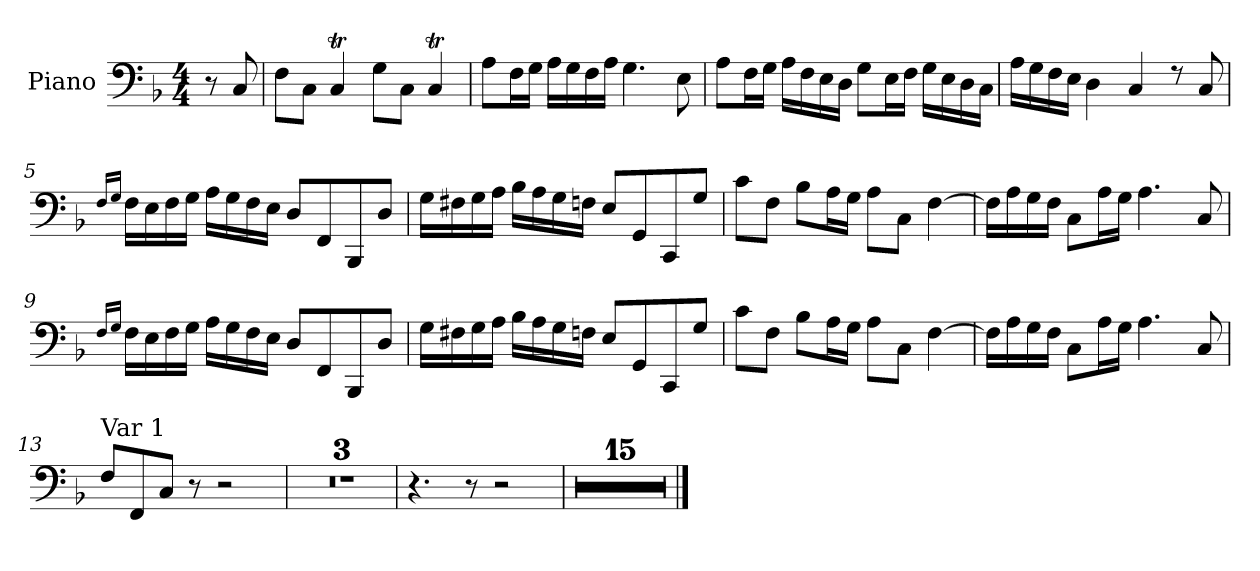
**kern
*part1
*staff1
*I"Piano
*I'Pno.
*clefF4
*k[b-]
*M4/4
*MM114
=
8r
8C/
=1
8F\L
8C\J
4CT/
8G\L
8C\J
4CT/
=2
8A\L
16F\L
16G\JJ
16A\LL
16G\
16F\
16A\JJ
4.G\
8E\
=3
8A\L
16F\L
16G\JJ
16A\LL
16F\
16E\
16D\JJ
8G\L
16E\L
16F\JJ
16G\LL
16E\
16D\
16C\JJ
=4
16A\LL
16G\
16F\
16E\JJ
4D\
4C/
8rF
8C/
!!LO:LB:g=z
=5
16qF/LL
16qG/JJ
16F\LL
16E\
16F\
16G\JJ
16A\LL
16G\
16F\
16E\JJ
8D/L
8FF/
8BBB-/
8D/J
=6
16G\LL
16F#X\
16G\
16A\JJ
16B-\LL
16A\
16G\
16Fn\JJ
8E/L
8GG/
8CC/
8G/J
=7
8c\L
8F\J
8B-\L
16A\L
16G\JJ
8A\L
8C\J
[4F\
=8
16F\LL]
16A\
16G\
16F\JJ
8C\L
16A\L
16G\JJ
4.A\
8C/
!!LO:LB:g=z
=9
16qF/LL
16qG/JJ
16F\LL
16E\
16F\
16G\JJ
16A\LL
16G\
16F\
16E\JJ
8D/L
8FF/
8BBB-/
8D/J
=10
16G\LL
16F#X\
16G\
16A\JJ
16B-\LL
16A\
16G\
16Fn\JJ
8E/L
8GG/
8CC/
8G/J
=11
8c\L
8F\J
8B-\L
16A\L
16G\JJ
8A\L
8C\J
[4F\
=12
16F\LL]
16A\
16G\
16F\JJ
8C\L
16A\L
16G\JJ
4.A\
8C/
!!LO:LB:g=z
=13
!LO:TX:a:t=Var 1
8F/L
8FF/
8C/J
8r
2r
=14
1r
=15
1r
=16
1r
=17
4.r
8r
2r
=18
1r
=19
1r
=20
1r
=21
1r
=22
1r
=23
1r
=24
1r
=25
1r
=26
1r
=27
1r
=28
1r
!!LO:LB:g=z
=29
1r
=30
1r
=31
1r
=32
1r
==
*-
